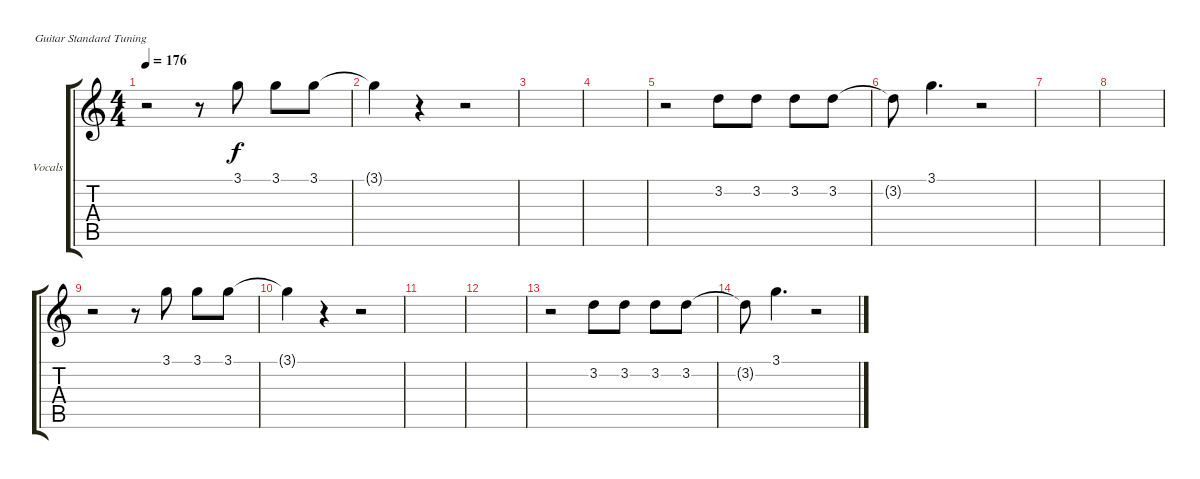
\bracketExtendMode groupsimilarinstruments
\firstSystemTrackNameOrientation horizontal
\otherSystemsTrackNameOrientation horizontal
\track ("Vocals" "Vocals") {mute instrument lead6voice}
\staff {score tabs}
\tuning (E4 B3 G3 D3 A2 E2)
\displaytranspose 12
\ts (4 4)
\tempo 176
\clef g2
\ks c
r.2{dy f} r.8 3.1.8 3.1.8 3.1.8 |
3.1{t}.4 r.4 r.2 |
|
|
r.2 3.2.8 3.2.8 3.2.8 3.2.8 |
3.2{t}.8 3.1.4{d} r.2 |
|
|
r.2 r.8 3.1.8 3.1.8 3.1.8 |
3.1{t}.4 r.4 r.2 |
|
|
r.2 3.2.8 3.2.8 3.2.8 3.2.8 |
3.2{t}.8 3.1.4{d} r.2
